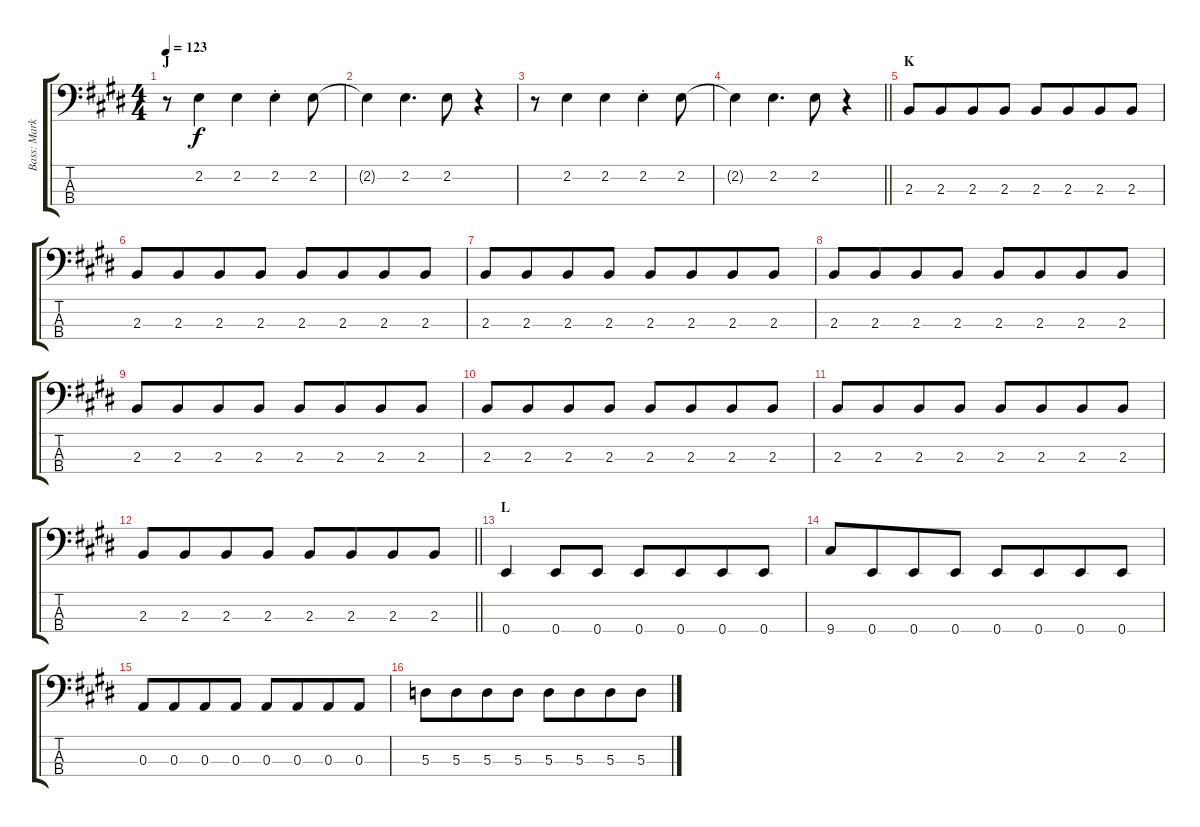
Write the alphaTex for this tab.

\track ("Bass: Mark" "Bass: Mark") {instrument electricbassfinger}
\staff {score tabs}
\tuning (G2 D2 A1 E1) {hide}
\ts (4 4)
\section ("" "J")
\tempo 123
\clef f4
\ks e
r.8{dy f} 2.2.4 2.2.4 2.2{st}.4 2.2.8 |
2.2{t}.4 2.2.4{d} 2.2.8 r.4 |
r.8 2.2.4 2.2.4 2.2{st}.4 2.2.8 |
\barLineRight lightlight
2.2{t}.4 2.2.4{d} 2.2.8 r.4 |
\section ("" "K")
2.3.8 2.3.8{beam merge} 2.3.8 2.3.8 2.3.8 2.3.8{beam merge} 2.3.8 2.3.8 |
2.3.8 2.3.8{beam merge} 2.3.8 2.3.8 2.3.8 2.3.8{beam merge} 2.3.8 2.3.8 |
2.3.8 2.3.8{beam merge} 2.3.8 2.3.8 2.3.8 2.3.8{beam merge} 2.3.8 2.3.8 |
2.3.8 2.3.8{beam merge} 2.3.8 2.3.8 2.3.8 2.3.8{beam merge} 2.3.8 2.3.8 |
2.3.8 2.3.8{beam merge} 2.3.8 2.3.8 2.3.8 2.3.8{beam merge} 2.3.8 2.3.8 |
2.3.8 2.3.8{beam merge} 2.3.8 2.3.8 2.3.8 2.3.8{beam merge} 2.3.8 2.3.8 |
2.3.8 2.3.8{beam merge} 2.3.8 2.3.8 2.3.8 2.3.8{beam merge} 2.3.8 2.3.8 |
\barLineRight lightlight
2.3.8 2.3.8{beam merge} 2.3.8 2.3.8 2.3.8 2.3.8{beam merge} 2.3.8 2.3.8 |
\section ("" "L")
0.4.4{beam merge} 0.4.8 0.4.8 0.4.8 0.4.8{beam merge} 0.4.8 0.4.8 |
9.4.8 0.4.8{beam merge} 0.4.8 0.4.8 0.4.8 0.4.8{beam merge} 0.4.8 0.4.8 |
0.3.8{beam merge} 0.3.8{beam merge} 0.3.8 0.3.8 0.3.8{beam merge} 0.3.8{beam merge} 0.3.8 0.3.8 |
5.3.8 5.3.8{beam merge} 5.3.8 5.3.8 5.3.8 5.3.8{beam merge} 5.3.8 5.3.8
